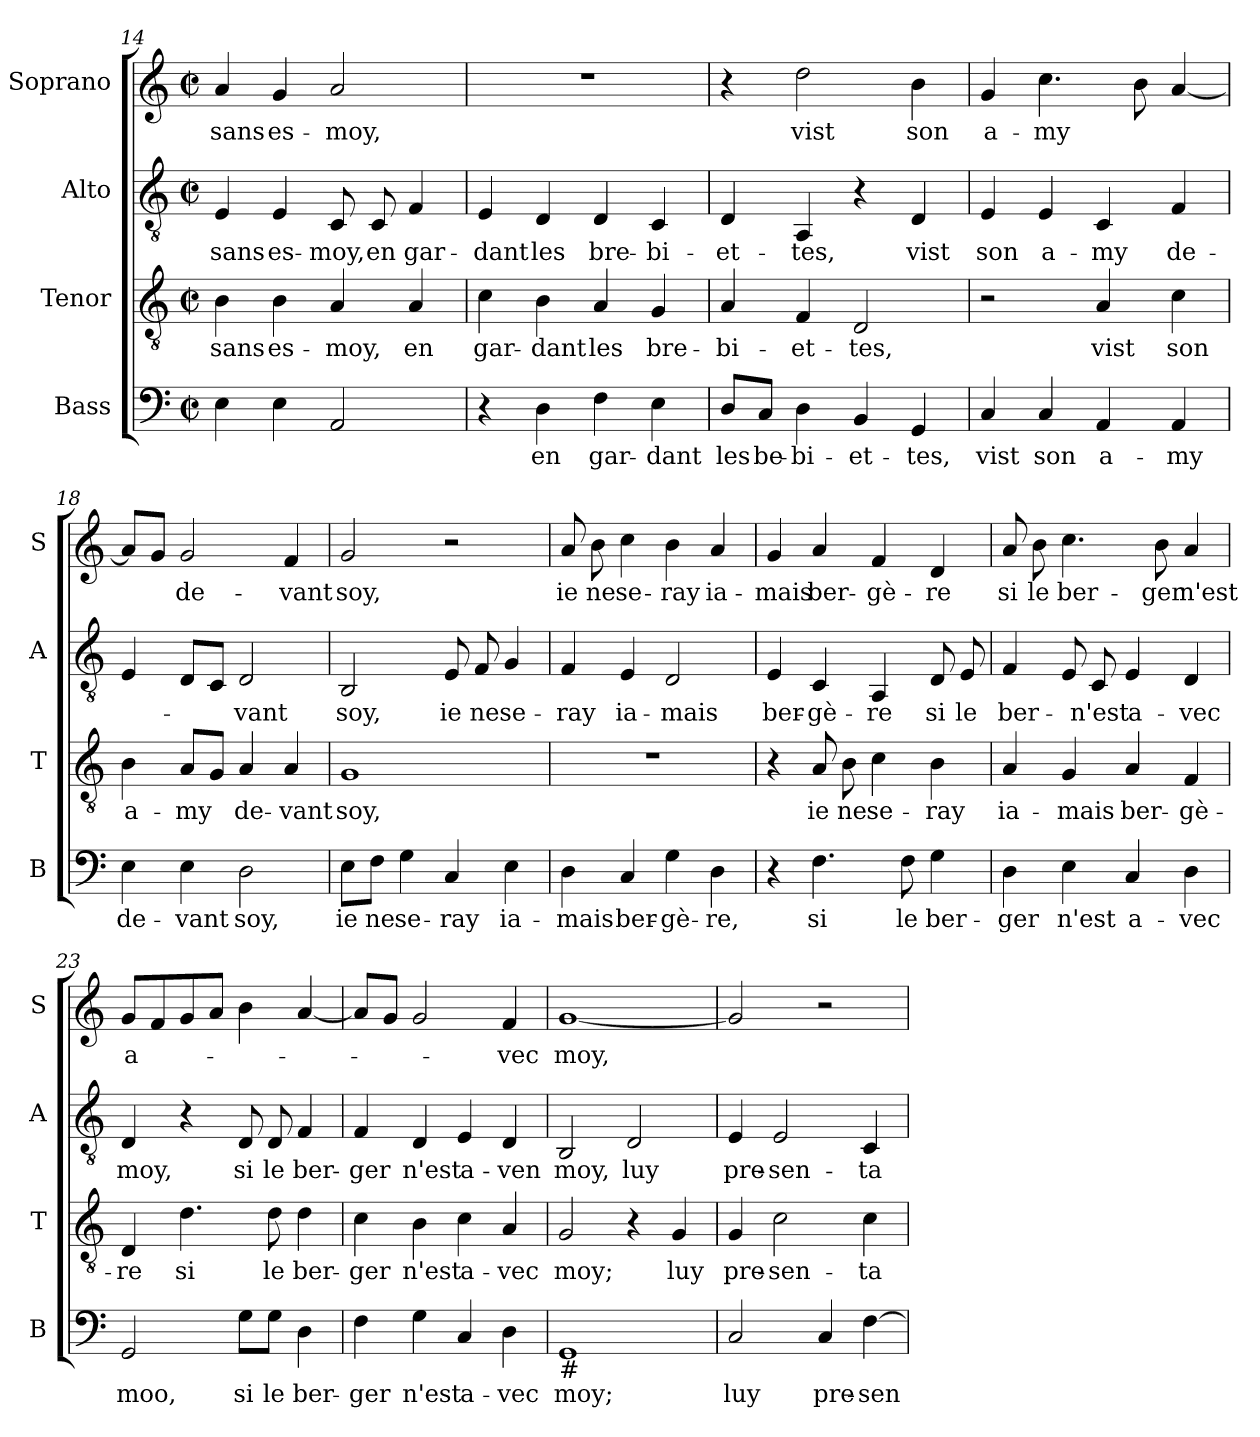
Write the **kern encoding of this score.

**kern	**text	**kern	**text	**kern	**text	**kern	**text
*part4	*part4	*part3	*part3	*part2	*part2	*part1	*part1
*staff4	*staff4	*staff3	*staff3	*staff2	*staff2	*staff1	*staff1
*I"Bass	*	*I"Tenor	*	*I"Alto	*	*I"Soprano	*
*I'B	*	*I'T	*	*I'A	*	*I'S	*
!!LO:LB:g=z
*clefF4	*	*clefGv2	*	*clefGv2	*	*clefG2	*
*k[]	*	*k[]	*	*k[]	*	*k[]	*
*C:	*	*C:	*	*C:	*	*C:	*
*M2/2	*	*M2/2	*	*M2/2	*	*M2/2	*
*met(c|)	*	*met(c|)	*	*met(c|)	*	*met(c|)	*
=14	=14	=14	=14	=14	=14	=14	=14
!	!	!	!LO:LY:b	!	!LO:LY:b	!	!LO:LY:b
4E\	.	4B\	sans	4E/	sans	4a/	sans
!	!	!	!LO:LY:b	!	!LO:LY:b	!	!LO:LY:b
4E\	.	4B\	es-	4E/	es-	4g/	es-
!	!	!	!LO:LY:b	!	!LO:LY:b	!	!LO:LY:b
2AA/	.	4A/	-moy,	8C/	-moy,	2a/	-moy,
!	!	!	!	!	!LO:LY:b	!	!
.	.	.	.	8C/	en	.	.
!	!	!	!LO:LY:b	!	!LO:LY:b	!	!
.	.	4A/	en	4F/	gar-	.	.
=15	=15	=15	=15	=15	=15	=15	=15
!	!	!	!LO:LY:b	!	!LO:LY:b	!	!
4r	.	4c\	gar-	4E/	-dant	1r	.
!	!LO:LY:b	!	!LO:LY:b	!	!LO:LY:b	!	!
4D\	en	4B\	-dant	4D/	les	.	.
!	!LO:LY:b	!	!LO:LY:b	!	!LO:LY:b	!	!
4F\	gar-	4A/	les	4D/	bre-	.	.
!	!LO:LY:b	!	!LO:LY:b	!	!LO:LY:b	!	!
4E\	-dant	4G/	bre-	4C/	-bi-	.	.
=16	=16	=16	=16	=16	=16	=16	=16
!	!LO:LY:b	!	!LO:LY:b	!	!LO:LY:b	!	!
8D/L	les	4A/	-bi-	4D/	-et-	4r	.
!	!LO:LY:b	!	!	!	!	!	!
8C/J	be-	.	.	.	.	.	.
!	!LO:LY:b	!	!LO:LY:b	!	!LO:LY:b	!	!LO:LY:b
4D\	-bi-	4F/	-et-	4AA/	-tes,	2dd\	vist
!	!LO:LY:b	!	!LO:LY:b	!	!	!	!
4BB/	-et-	2D/	-tes,	4r	.	.	.
!	!LO:LY:b	!	!	!	!LO:LY:b	!	!LO:LY:b
4GG/	-tes,	.	.	4D/	vist	4b\	son
=17	=17	=17	=17	=17	=17	=17	=17
!	!LO:LY:b	!	!	!	!LO:LY:b	!	!LO:LY:b
4C/	vist	2r	.	4E/	son	4g/	a-
!	!LO:LY:b	!	!	!	!LO:LY:b	!	!LO:LY:b
4C/	son	.	.	4E/	a-	4.cc\	-my
!	!LO:LY:b	!	!LO:LY:b	!	!LO:LY:b	!	!
4AA/	a-	4A/	vist	4C/	-my	.	.
.	.	.	.	.	.	8b\	.
!	!LO:LY:b	!	!LO:LY:b	!	!LO:LY:b	!	!
4AA/	-my	4c\	son	4F/	de-	[4a/	.
=18	=18	=18	=18	=18	=18	=18	=18
!	!LO:LY:b	!	!LO:LY:b	!	!	!	!
4E\	de-	4B\	a-	4E/	.	8a/L]	.
.	.	.	.	.	.	8g/J	.
!	!LO:LY:b	!	!LO:LY:b	!	!	!	!LO:LY:b
4E\	-vant	8A/L	-my	8D/L	.	2g/	de-
.	.	8G/J	.	8C/J	.	.	.
!	!LO:LY:b	!	!LO:LY:b	!	!LO:LY:b	!	!
2D\	soy,	4A/	de-	2D/	-vant	.	.
!	!	!	!LO:LY:b	!	!	!	!LO:LY:b
.	.	4A/	-vant	.	.	4f/	-vant
!!LO:LB:g=z
=19	=19	=19	=19	=19	=19	=19	=19
!	!LO:LY:b	!	!LO:LY:b	!	!LO:LY:b	!	!LO:LY:b
8E\L	ie	1G	soy,	2BB/	soy,	2g/	soy,
!	!LO:LY:b	!	!	!	!	!	!
8F\J	ne	.	.	.	.	.	.
!	!LO:LY:b	!	!	!	!	!	!
4G\	se-	.	.	.	.	.	.
!	!LO:LY:b	!	!	!	!LO:LY:b	!	!
4C/	-ray	.	.	8E/	ie	2r	.
!	!	!	!	!	!LO:LY:b	!	!
.	.	.	.	8F/	ne	.	.
!	!LO:LY:b	!	!	!	!LO:LY:b	!	!
4E\	ia-	.	.	4G/	se-	.	.
=20	=20	=20	=20	=20	=20	=20	=20
!	!LO:LY:b	!	!	!	!LO:LY:b	!	!LO:LY:b
4D\	-mais	1r	.	4F/	-ray	8a/	ie
!	!	!	!	!	!	!	!LO:LY:b
.	.	.	.	.	.	8b\	ne
!	!LO:LY:b	!	!	!	!LO:LY:b	!	!LO:LY:b
4C/	ber-	.	.	4E/	ia-	4cc\	se-
!	!LO:LY:b	!	!	!	!LO:LY:b	!	!LO:LY:b
4G\	-gè-	.	.	2D/	-mais	4b\	-ray
!	!LO:LY:b	!	!	!	!	!	!LO:LY:b
4D\	-re,	.	.	.	.	4a/	ia-
=21	=21	=21	=21	=21	=21	=21	=21
!	!	!	!	!	!LO:LY:b	!	!LO:LY:b
4r	.	4r	.	4E/	ber-	4g/	-mais
!	!LO:LY:b	!	!LO:LY:b	!	!LO:LY:b	!	!LO:LY:b
4.F\	si	8A/	ie	4C/	-gè-	4a/	ber-
!	!	!	!LO:LY:b	!	!	!	!
.	.	8B\	ne	.	.	.	.
!	!	!	!LO:LY:b	!	!LO:LY:b	!	!LO:LY:b
.	.	4c\	se-	4AA/	-re	4f/	-gè-
!	!LO:LY:b	!	!	!	!	!	!
8F\	le	.	.	.	.	.	.
!	!LO:LY:b	!	!LO:LY:b	!	!LO:LY:b	!	!LO:LY:b
4G\	ber-	4B\	-ray	8D/	si	4d/	-re
!	!	!	!	!	!LO:LY:b	!	!
.	.	.	.	8E/	le	.	.
=22	=22	=22	=22	=22	=22	=22	=22
!	!LO:LY:b	!	!LO:LY:b	!	!LO:LY:b	!	!LO:LY:b
4D\	-ger	4A/	ia-	4F/	ber-	8a/	si
!	!	!	!	!	!	!	!LO:LY:b
.	.	.	.	.	.	8b\	le
!	!LO:LY:b	!	!LO:LY:b	!	!	!	!LO:LY:b
4E\	n'est	4G/	-mais	8E/	.	4.cc\	ber-
!	!	!	!	!	!LO:LY:b	!	!
.	.	.	.	8C/	n'est	.	.
!	!LO:LY:b	!	!LO:LY:b	!	!LO:LY:b	!	!
4C/	a-	4A/	ber-	4E/	a-	.	.
!	!	!	!	!	!	!	!LO:LY:b
.	.	.	.	.	.	8b\	-ger
!	!LO:LY:b	!	!LO:LY:b	!	!LO:LY:b	!	!LO:LY:b
4D\	-vec	4F/	-gè-	4D/	-vec	4a/	n'est
!!LO:PB:g=z
=23	=23	=23	=23	=23	=23	=23	=23
!	!LO:LY:b	!	!LO:LY:b	!	!LO:LY:b	!	!LO:LY:b
2GG/	moo,	4D/	-re	4D/	moy,	8g/L	a-
.	.	.	.	.	.	8f/	.
!	!	!	!LO:LY:b	!	!	!	!
.	.	4.d\	si	4r	.	8g/	.
.	.	.	.	.	.	8a/J	.
!	!LO:LY:b	!	!	!	!LO:LY:b	!	!
8G\L	si	.	.	8D/	si	4b\	.
!	!LO:LY:b	!	!LO:LY:b	!	!LO:LY:b	!	!
8G\J	le	8d\	le	8D/	le	.	.
!	!LO:LY:b	!	!LO:LY:b	!	!LO:LY:b	!	!
4D\	ber-	4d\	ber-	4F/	ber-	[4a/	.
=24	=24	=24	=24	=24	=24	=24	=24
!	!LO:LY:b	!	!LO:LY:b	!	!LO:LY:b	!	!
4F\	-ger	4c\	-ger	4F/	-ger	8a/L]	.
.	.	.	.	.	.	8g/J	.
!	!LO:LY:b	!	!LO:LY:b	!	!LO:LY:b	!	!
4G\	n'est	4B\	n'est	4D/	n'est	2g/	.
!	!LO:LY:b	!	!LO:LY:b	!	!LO:LY:b	!	!
4C/	a-	4c\	a-	4E/	a-	.	.
!	!LO:LY:b	!	!LO:LY:b	!	!LO:LY:b	!	!LO:LY:b
4D\	-vec	4A/	-vec	4D/	-ven	4f/	-vec
=25	=25	=25	=25	=25	=25	=25	=25
!LO:TX:b:t=#	!	!	!	!	!	!	!
!	!LO:LY:b	!	!LO:LY:b	!	!LO:LY:b	!	!LO:LY:b
1GG	moy;	2G/	moy;	2BB/	moy,	[1g	moy,
!	!	!	!	!	!LO:LY:b	!	!
.	.	4r	.	2D/	luy	.	.
!	!	!	!LO:LY:b	!	!	!	!
.	.	4G/	luy	.	.	.	.
=26	=26	=26	=26	=26	=26	=26	=26
!	!LO:LY:b	!	!LO:LY:b	!	!LO:LY:b	!	!
2C/	luy	4G/	pre-	4E/	pre-	2g/]	.
!	!	!	!LO:LY:b	!	!LO:LY:b	!	!
.	.	2c\	-sen-	2E/	-sen-	.	.
!	!LO:LY:b	!	!	!	!	!	!
4C/	pre-	.	.	.	.	2r	.
!	!LO:LY:b	!	!LO:LY:b	!	!LO:LY:b	!	!
[4F\	-sen-	4c\	-ta	4C/	-ta	.	.
=	=	=	=	=	=	=	=
*-	*-	*-	*-	*-	*-	*-	*-
